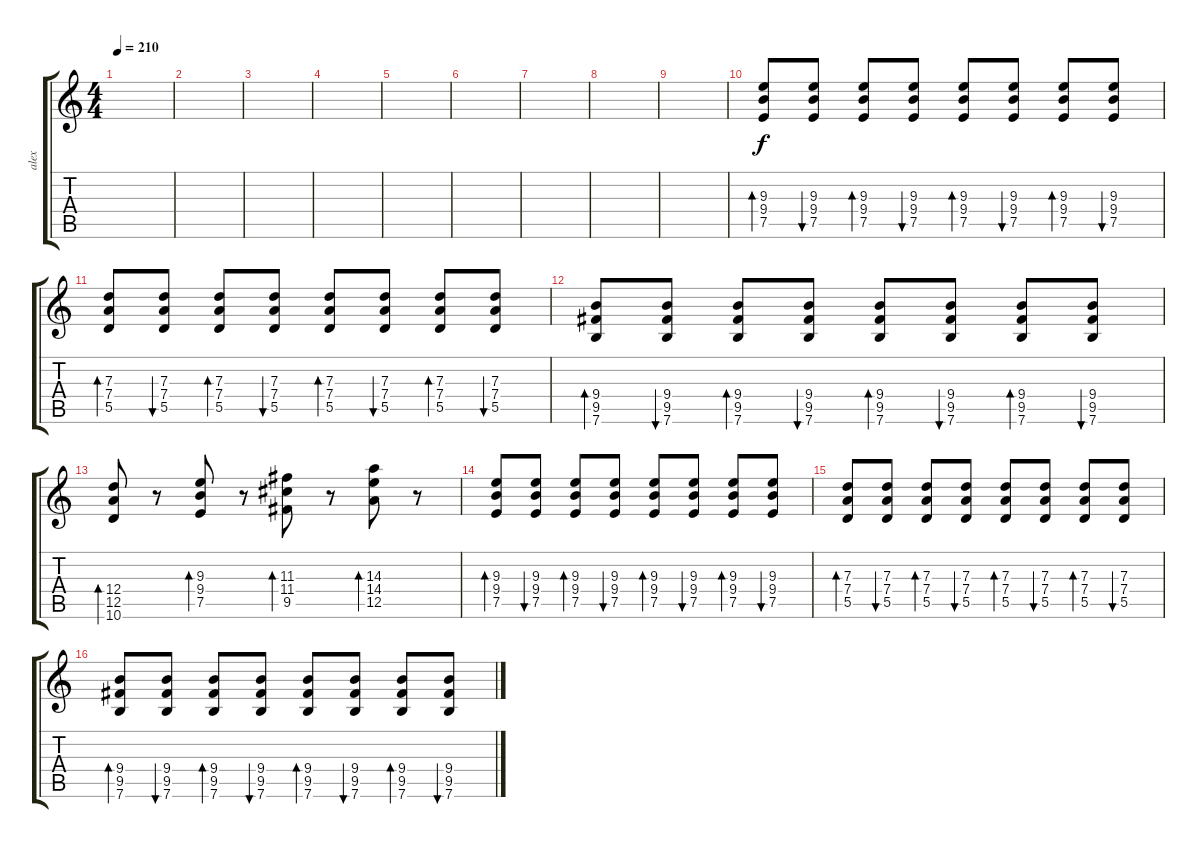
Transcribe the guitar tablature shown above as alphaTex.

\track ("alex" "alex") {instrument electricguitarclean}
\staff {score tabs}
\tuning (E4 B3 G3 D3 A2 E2) {hide}
\ts (4 4)
\tempo 210
\clef g2
\ks c
|
|
|
|
|
|
|
|
|
(9.3 9.4 7.5).8{bd 30} (9.3 9.4 7.5).8{bu 30} (9.3 9.4 7.5).8{bd 30} (9.3 9.4 7.5).8{bu 30} (9.3 9.4 7.5).8{bd 30} (9.3 9.4 7.5).8{bu 30} (9.3 9.4 7.5).8{bd 30} (9.3 9.4 7.5).8{bu 30} |
(7.3 7.4 5.5).8{bd 30} (7.3 7.4 5.5).8{bu 30} (7.3 7.4 5.5).8{bd 30} (7.3 7.4 5.5).8{bu 30} (7.3 7.4 5.5).8{bd 30} (7.3 7.4 5.5).8{bu 30} (7.3 7.4 5.5).8{bd 30} (7.3 7.4 5.5).8{bu 30} |
(9.4 9.5 7.6).8{bd 30} (9.4 9.5 7.6).8{bu 30} (9.4 9.5 7.6).8{bd 30} (9.4 9.5 7.6).8{bu 30} (9.4 9.5 7.6).8{bd 30} (9.4 9.5 7.6).8{bu 30} (9.4 9.5 7.6).8{bd 30} (9.4 9.5 7.6).8{bu 30} |
(12.4 12.5 10.6).8{bd 30} r.8 (9.3 9.4 7.5).8{bd 30} r.8 (11.3 11.4 9.5).8{bd 30} r.8 (14.3 14.4 12.5).8{bd 30} r.8 |
(9.3 9.4 7.5).8{bd 30} (9.3 9.4 7.5).8{bu 30} (9.3 9.4 7.5).8{bd 30} (9.3 9.4 7.5).8{bu 30} (9.3 9.4 7.5).8{bd 30} (9.3 9.4 7.5).8{bu 30} (9.3 9.4 7.5).8{bd 30} (9.3 9.4 7.5).8{bu 30} |
(7.3 7.4 5.5).8{bd 30} (7.3 7.4 5.5).8{bu 30} (7.3 7.4 5.5).8{bd 30} (7.3 7.4 5.5).8{bu 30} (7.3 7.4 5.5).8{bd 30} (7.3 7.4 5.5).8{bu 30} (7.3 7.4 5.5).8{bd 30} (7.3 7.4 5.5).8{bu 30} |
(9.4 9.5 7.6).8{bd 30} (9.4 9.5 7.6).8{bu 30} (9.4 9.5 7.6).8{bd 30} (9.4 9.5 7.6).8{bu 30} (9.4 9.5 7.6).8{bd 30} (9.4 9.5 7.6).8{bu 30} (9.4 9.5 7.6).8{bd 30} (9.4 9.5 7.6).8{bu 30}
